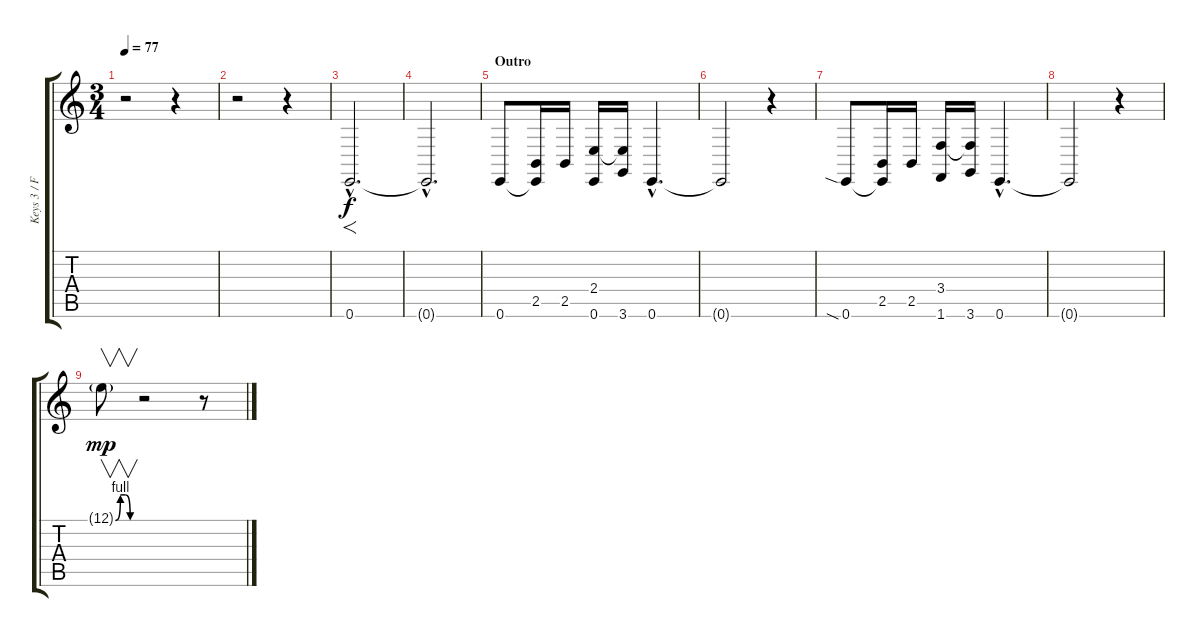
\track ("Keys 3 / FX left" "Keys 3 / F") {instrument stringensemble1}
\staff {score tabs}
\tuning (E4 B3 G3 D3 A2 E2) {hide}
\ts (3 4)
\tempo 77
\clef g2
\ks c
r.2{dy f} r.4 |
r.2 r.4 |
0.6{hac}.2{f d volume 12} |
0.6{hac t}.2{d} |
\section ("" "Outro")
0.6.8 (2.5 0.6{t}).16 2.5.16 (2.4 0.6).16 (2.4{t} 3.6).16 0.6{hac}.4{d} |
0.6{t}.2 r.4 |
0.6{sia}.8 (2.5 0.6{t}).16 2.5.16 (3.4 1.6).16 (3.4{t} 3.6).16 0.6{hac}.4{d} |
0.6{t}.2 r.4 |
12.1{be (custom 0 0 15 4 30 4 45 0 60 0) g}.8{v dy mp} r.2 r.8
